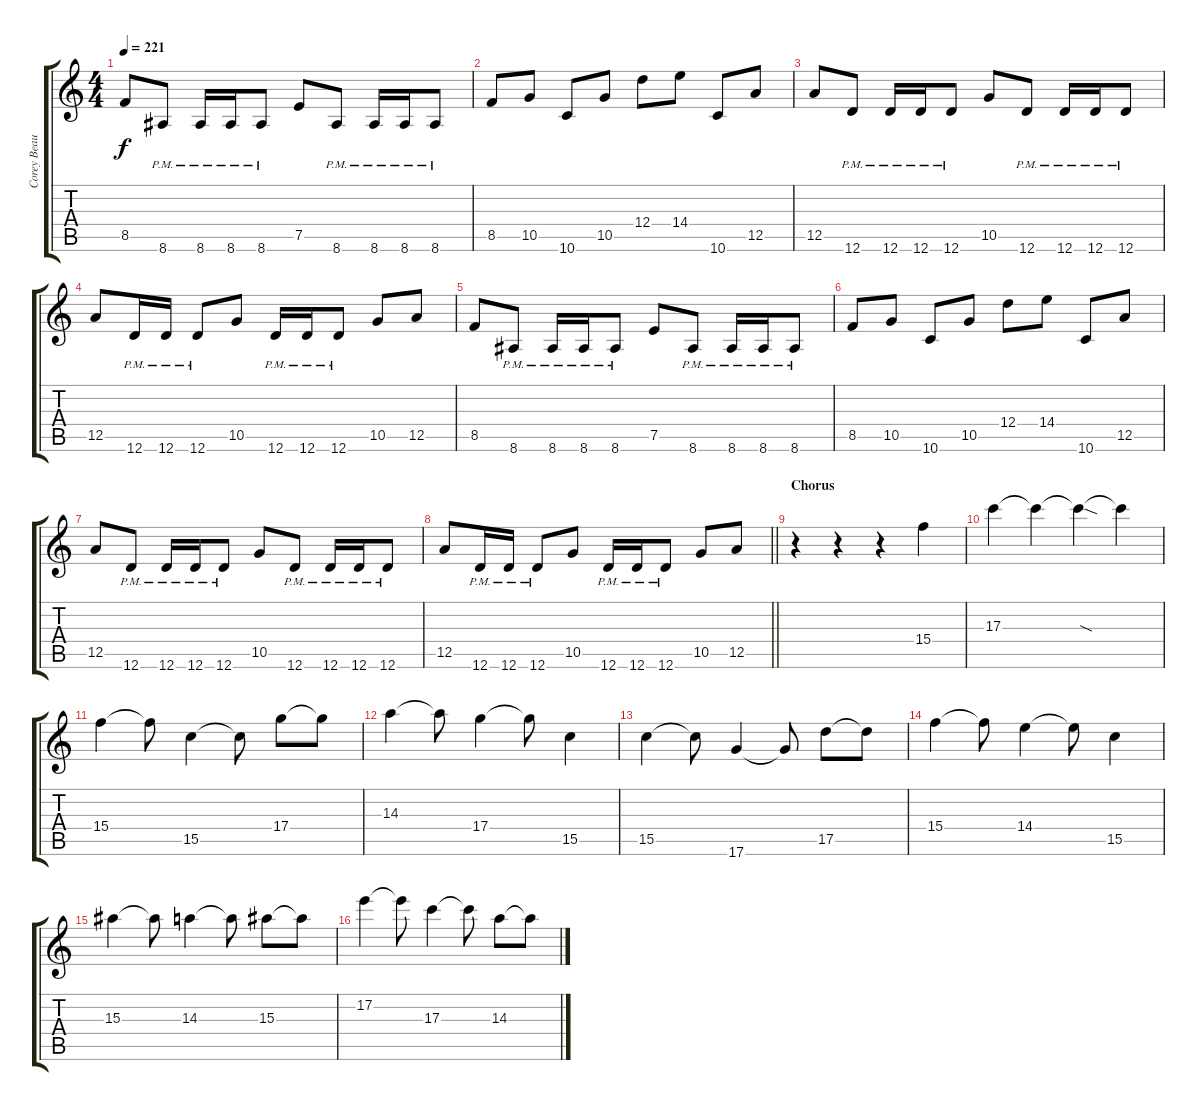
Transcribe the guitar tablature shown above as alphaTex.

\track ("Corey Beaulieu" "Corey Beau") {instrument distortionguitar}
\staff {score tabs}
\tuning (E4 B3 G3 D3 A2 D2) {hide}
\ts (4 4)
\tempo 221
\clef g2
\ks c
8.5.8{dy f} 8.6{pm}.8 8.6{pm}.16 8.6{pm}.16 8.6{pm}.8 7.5.8 8.6{pm}.8 8.6{pm}.16 8.6{pm}.16 8.6{pm}.8 |
8.5.8 10.5.8 10.6.8 10.5.8 12.4.8 14.4.8 10.6.8 12.5.8 |
12.5.8 12.6{pm}.8 12.6{pm}.16 12.6{pm}.16 12.6{pm}.8 10.5.8 12.6{pm}.8 12.6{pm}.16 12.6{pm}.16 12.6{pm}.8 |
12.5.8 12.6{pm}.16 12.6{pm}.16 12.6{pm}.8 10.5.8 12.6{pm}.16 12.6{pm}.16 12.6{pm}.8 10.5.8 12.5.8 |
8.5.8 8.6{pm}.8 8.6{pm}.16 8.6{pm}.16 8.6{pm}.8 7.5.8 8.6{pm}.8 8.6{pm}.16 8.6{pm}.16 8.6{pm}.8 |
8.5.8 10.5.8 10.6.8 10.5.8 12.4.8 14.4.8 10.6.8 12.5.8 |
12.5.8 12.6{pm}.8 12.6{pm}.16 12.6{pm}.16 12.6{pm}.8 10.5.8 12.6{pm}.8 12.6{pm}.16 12.6{pm}.16 12.6{pm}.8 |
\barLineRight lightlight
12.5.8 12.6{pm}.16 12.6{pm}.16 12.6{pm}.8 10.5.8 12.6{pm}.16 12.6{pm}.16 12.6{pm}.8 10.5.8 12.5.8 |
\section ("" "Chorus")
r.4{balance 8} r.4 r.4 15.4.4 |
17.3.4 17.3{t}.4 17.3{sod t}.4 17.3{t}.4 |
15.4.4 15.4{t}.8 15.5.4 15.5{t}.8 17.4.8 17.4{t}.8 |
14.3.4 14.3{t}.8 17.4.4 17.4{t}.8 15.5.4 |
15.5.4 15.5{t}.8 17.6.4 17.6{t}.8 17.5.8 17.5{t}.8 |
15.4.4 15.4{t}.8 14.4.4 14.4{t}.8 15.5.4 |
15.3.4 15.3{t}.8 14.3.4 14.3{t}.8 15.3.8 15.3{t}.8 |
17.2.4 17.2{t}.8 17.3.4 17.3{t}.8 14.3.8 14.3{t}.8
